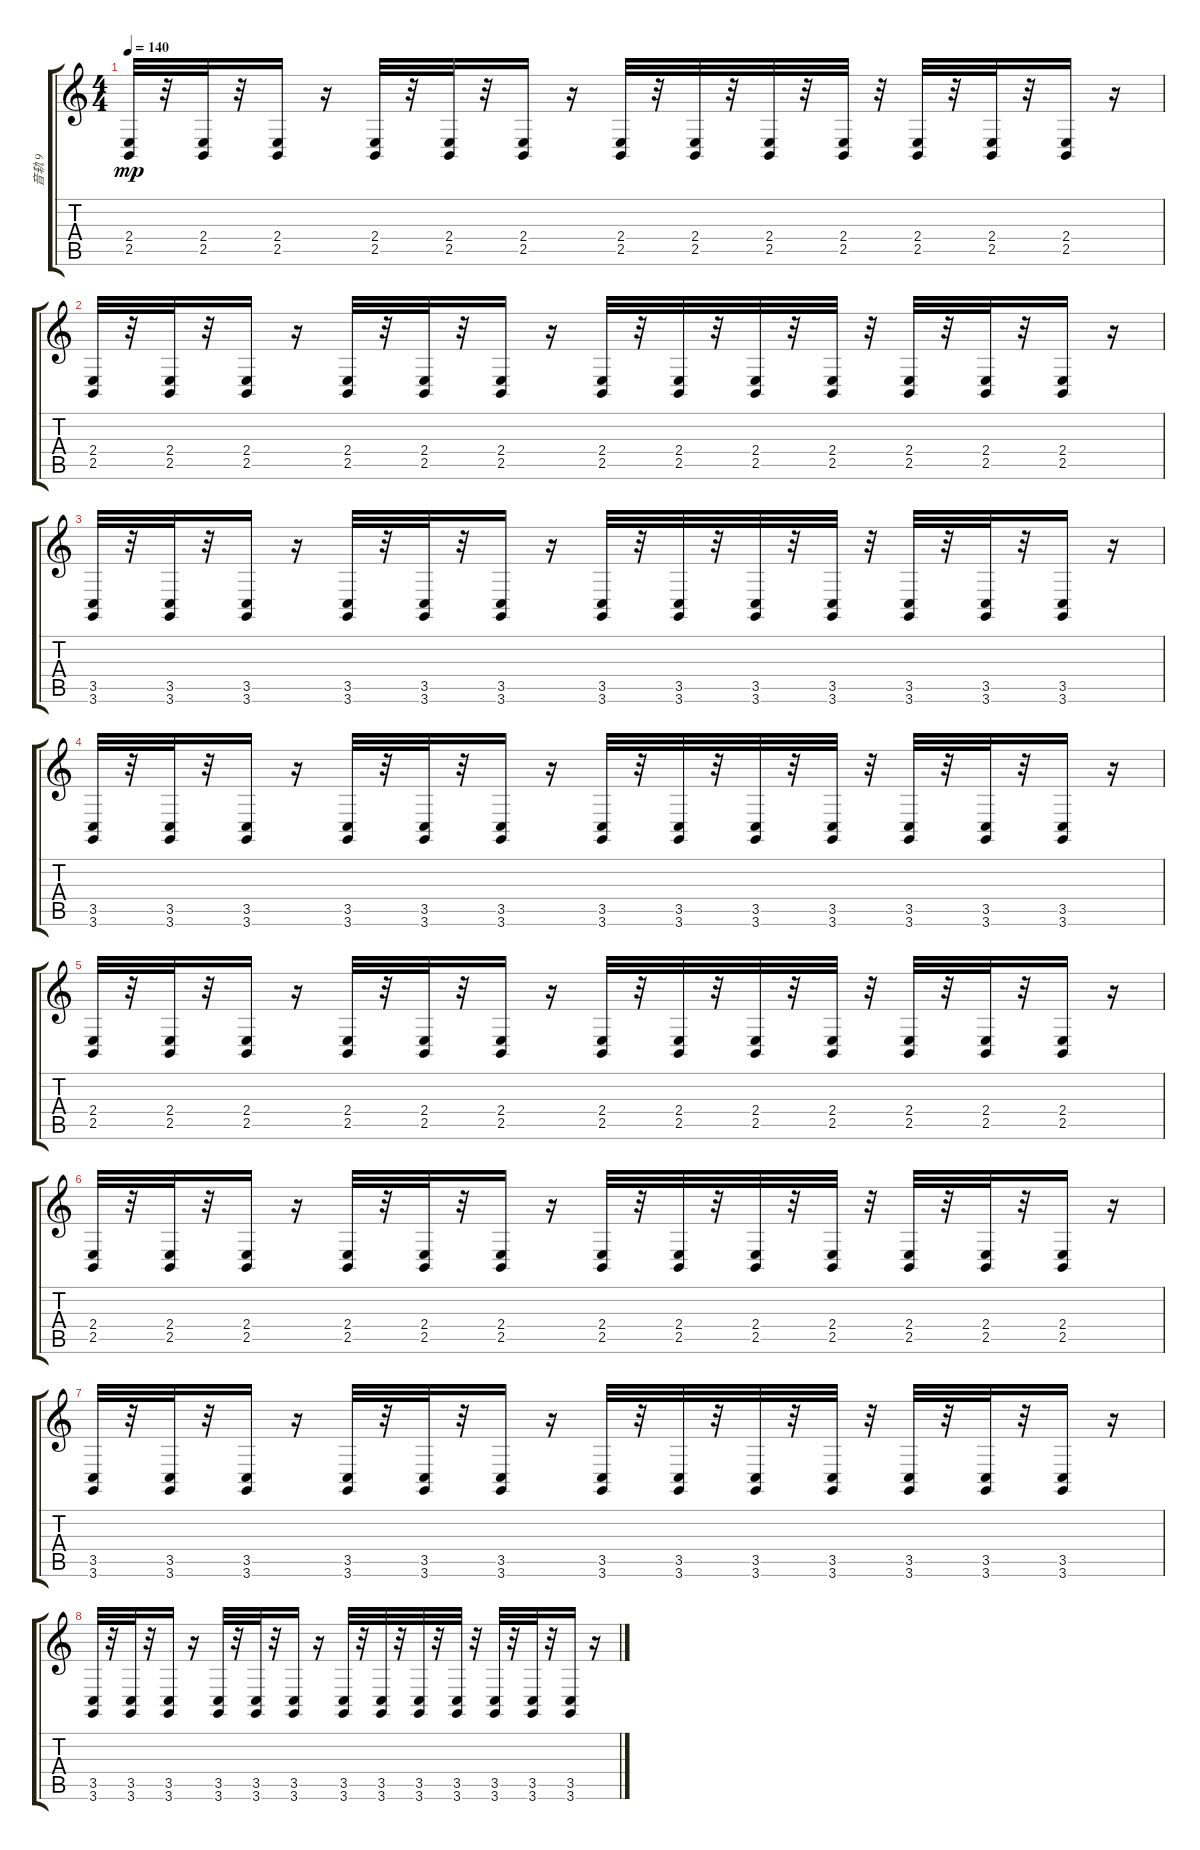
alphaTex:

\track ("音轨 9" "音轨 9") {instrument lead2sawtooth}
\staff {score tabs}
\tuning (E4 B3 G3 D3 A2 E2) {hide}
\ts (4 4)
\tempo 140
\clef g2
\ks c
(2.4 2.5).32{dy mp instrument lead2sawtooth} r.32 (2.4 2.5).32 r.32 (2.4 2.5).16 r.16 (2.4 2.5).32 r.32 (2.4 2.5).32 r.32 (2.4 2.5).16 r.16 (2.4 2.5).32 r.32 (2.4 2.5).32 r.32 (2.4 2.5).32 r.32 (2.4 2.5).32 r.32 (2.4 2.5).32 r.32 (2.4 2.5).32 r.32 (2.4 2.5).16 r.16 |
(2.4 2.5).32 r.32 (2.4 2.5).32 r.32 (2.4 2.5).16 r.16 (2.4 2.5).32 r.32 (2.4 2.5).32 r.32 (2.4 2.5).16 r.16 (2.4 2.5).32 r.32 (2.4 2.5).32 r.32 (2.4 2.5).32 r.32 (2.4 2.5).32 r.32 (2.4 2.5).32 r.32 (2.4 2.5).32 r.32 (2.4 2.5).16 r.16 |
(3.5 3.6).32 r.32 (3.5 3.6).32 r.32 (3.5 3.6).16 r.16 (3.5 3.6).32 r.32 (3.5 3.6).32 r.32 (3.5 3.6).16 r.16 (3.5 3.6).32 r.32 (3.5 3.6).32 r.32 (3.5 3.6).32 r.32 (3.5 3.6).32 r.32 (3.5 3.6).32 r.32 (3.5 3.6).32 r.32 (3.5 3.6).16 r.16 |
(3.5 3.6).32 r.32 (3.5 3.6).32 r.32 (3.5 3.6).16 r.16 (3.5 3.6).32 r.32 (3.5 3.6).32 r.32 (3.5 3.6).16 r.16 (3.5 3.6).32 r.32 (3.5 3.6).32 r.32 (3.5 3.6).32 r.32 (3.5 3.6).32 r.32 (3.5 3.6).32 r.32 (3.5 3.6).32 r.32 (3.5 3.6).16 r.16 |
(2.4 2.5).32 r.32 (2.4 2.5).32 r.32 (2.4 2.5).16 r.16 (2.4 2.5).32 r.32 (2.4 2.5).32 r.32 (2.4 2.5).16 r.16 (2.4 2.5).32 r.32 (2.4 2.5).32 r.32 (2.4 2.5).32 r.32 (2.4 2.5).32 r.32 (2.4 2.5).32 r.32 (2.4 2.5).32 r.32 (2.4 2.5).16 r.16 |
(2.4 2.5).32 r.32 (2.4 2.5).32 r.32 (2.4 2.5).16 r.16 (2.4 2.5).32 r.32 (2.4 2.5).32 r.32 (2.4 2.5).16 r.16 (2.4 2.5).32 r.32 (2.4 2.5).32 r.32 (2.4 2.5).32 r.32 (2.4 2.5).32 r.32 (2.4 2.5).32 r.32 (2.4 2.5).32 r.32 (2.4 2.5).16 r.16 |
(3.5 3.6).32 r.32 (3.5 3.6).32 r.32 (3.5 3.6).16 r.16 (3.5 3.6).32 r.32 (3.5 3.6).32 r.32 (3.5 3.6).16 r.16 (3.5 3.6).32 r.32 (3.5 3.6).32 r.32 (3.5 3.6).32 r.32 (3.5 3.6).32 r.32 (3.5 3.6).32 r.32 (3.5 3.6).32 r.32 (3.5 3.6).16 r.16 |
(3.5 3.6).32 r.32 (3.5 3.6).32 r.32 (3.5 3.6).16 r.16 (3.5 3.6).32 r.32 (3.5 3.6).32 r.32 (3.5 3.6).16 r.16 (3.5 3.6).32 r.32 (3.5 3.6).32 r.32 (3.5 3.6).32 r.32 (3.5 3.6).32 r.32 (3.5 3.6).32 r.32 (3.5 3.6).32 r.32 (3.5 3.6).16 r.16
